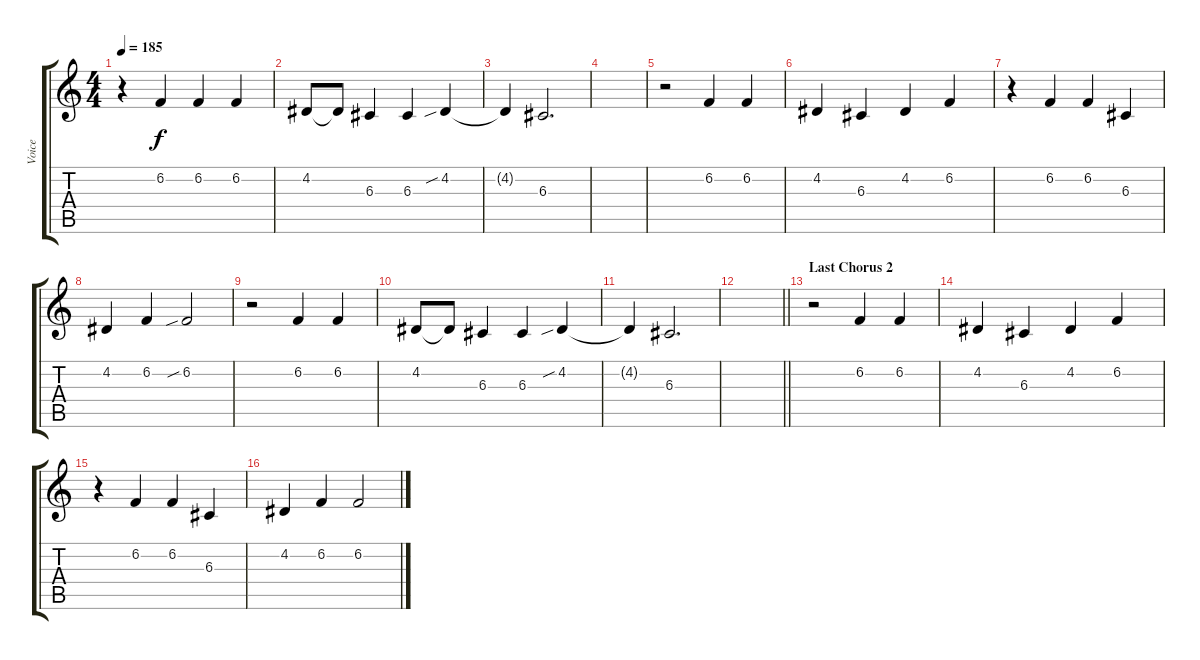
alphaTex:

\track ("Voice" "Voice") {instrument englishhorn}
\staff {score tabs}
\tuning (E4 B3 G3 D3 A2 E2) {hide}
\ts (4 4)
\tempo 185
\clef g2
\ks c
r.4{dy f} 6.2.4 6.2.4 6.2.4 |
4.2.8 4.2{t}.8 6.3.4 6.3.4 4.2{sib}.4 |
4.2{t}.4 6.3.2{d} |
|
r.2 6.2.4 6.2.4 |
4.2.4 6.3.4 4.2.4 6.2.4 |
r.4 6.2.4 6.2.4 6.3.4 |
4.2.4 6.2.4 6.2{sib}.2 |
r.2 6.2.4 6.2.4 |
4.2.8 4.2{t}.8 6.3.4 6.3.4 4.2{sib}.4 |
4.2{t}.4 6.3.2{d} |
\barLineRight lightlight
|
\section ("" "Last Chorus 2")
r.2 6.2.4 6.2.4 |
4.2.4 6.3.4 4.2.4 6.2.4 |
r.4 6.2.4 6.2.4 6.3.4 |
4.2.4 6.2.4 6.2.2
